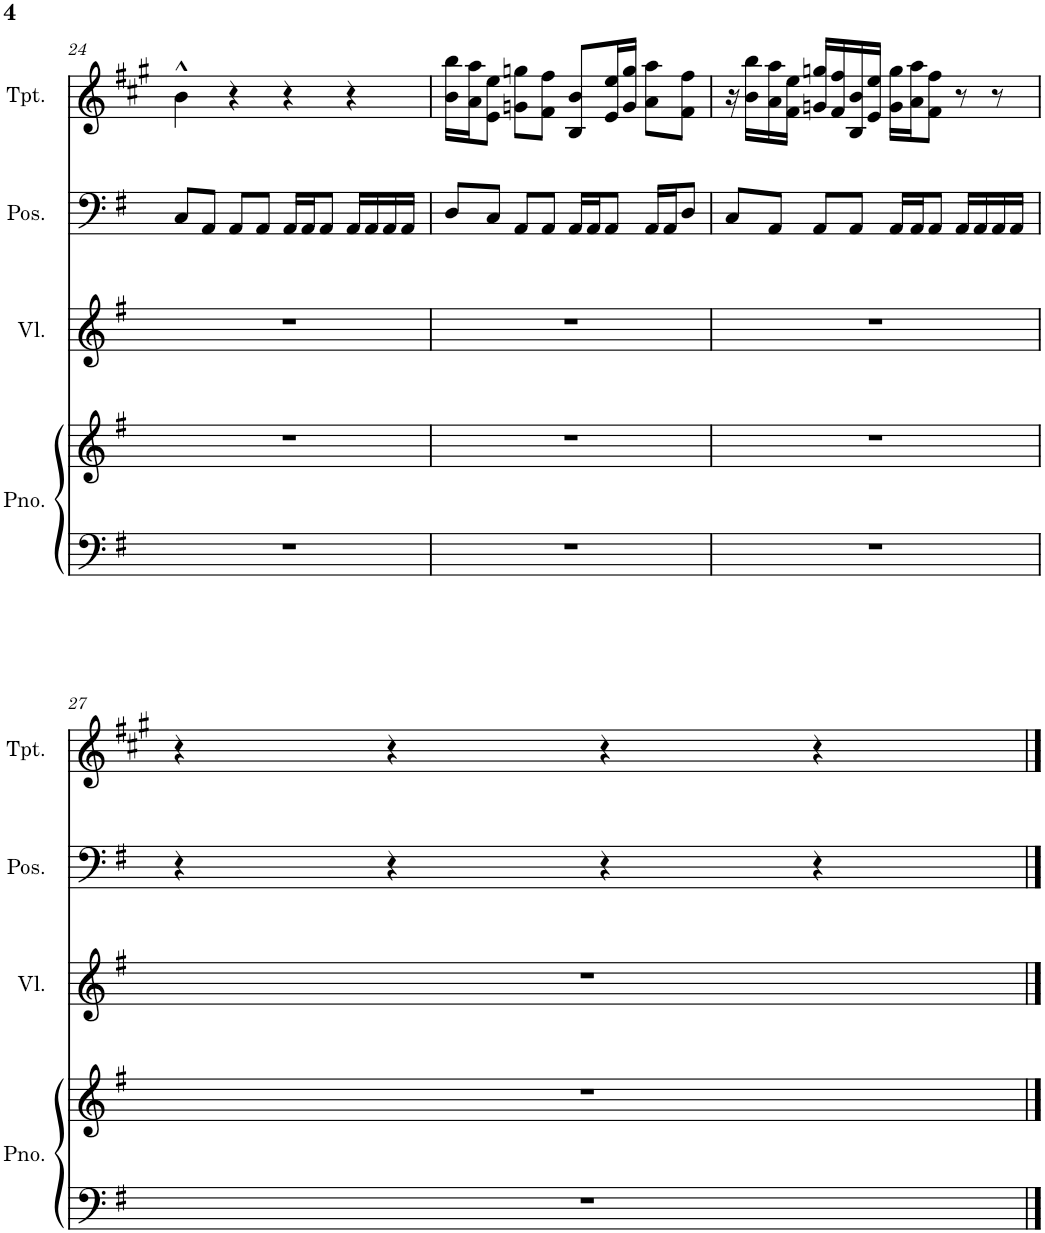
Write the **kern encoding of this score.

**kern	**kern	**kern	**kern	**kern
*part4	*part4	*part3	*part2	*part1
*staff5	*staff4	*staff3	*staff2	*staff1
*I"Piano	*	*I"Violine	*I"Posaune	*I"Trompete
*I'Pno.	*	*I'Vl.	*I'Pos.	*I'Tpt.
!!LO:PB:g=z
*clefF4	*clefG2	*clefG2	*clefF4	*clefG2
*	*	*	*	*Trd1c2
*k[f#]	*k[f#]	*k[f#]	*k[f#]	*k[f#c#g#]
*M4/4	*M4/4	*M4/4	*M4/4	*M4/4
=24	=24	=24	=24	=24
1r	1r	1r	8C/L	4b^^\
.	.	.	8AA/J	.
.	.	.	8AA/L	4r
.	.	.	8AA/J	.
.	.	.	16AA/LL	4r
.	.	.	16AA/J	.
.	.	.	8AA/J	.
.	.	.	16AA/LL	4r
.	.	.	16AA/	.
.	.	.	16AA/	.
.	.	.	16AA/JJ	.
=25	=25	=25	=25	=25
1r	1r	1r	8D/L	16b\ 16bb\LL
.	.	.	.	16a\ 16aa\J
.	.	.	8C/J	8e\ 8ee\J
.	.	.	8AA/L	8gn\ 8ggn\L
.	.	.	8AA/J	8f#\ 8ff#\J
.	.	.	16AA/LL	8B/ 8b/L
.	.	.	16AA/J	.
.	.	.	8AA/J	16e/ 16ee/L
.	.	.	.	16g/ 16gg/JJ
.	.	.	16AA/LL	8a\ 8aa\L
.	.	.	16AA/J	.
.	.	.	8D/J	8f#\ 8ff#\J
=26	=26	=26	=26	=26
1r	1r	1r	8C/L	16r
.	.	.	.	16b\ 16bb\LL
.	.	.	8AA/J	16a\ 16aa\
.	.	.	.	16f#\ 16ee\JJ
.	.	.	8AA/L	16gn/ 16ggn/LL
.	.	.	.	16f#/ 16ff#/
.	.	.	8AA/J	16B/ 16b/
.	.	.	.	16e/ 16ee/JJ
.	.	.	16AA/LL	16g\ 16gg\LL
.	.	.	16AA/J	16a\ 16aa\J
.	.	.	8AA/J	8f#\ 8ff#\J
.	.	.	16AA/LL	8r
.	.	.	16AA/	.
.	.	.	16AA/	8r
.	.	.	16AA/JJ	.
!!LO:LB:g=z
=27	=27	=27	=27	=27
1r	1r	1r	4r	4r
.	.	.	4r	4r
.	.	.	4r	4r
.	.	.	4r	4r
==	==	==	==	==
*-	*-	*-	*-	*-
